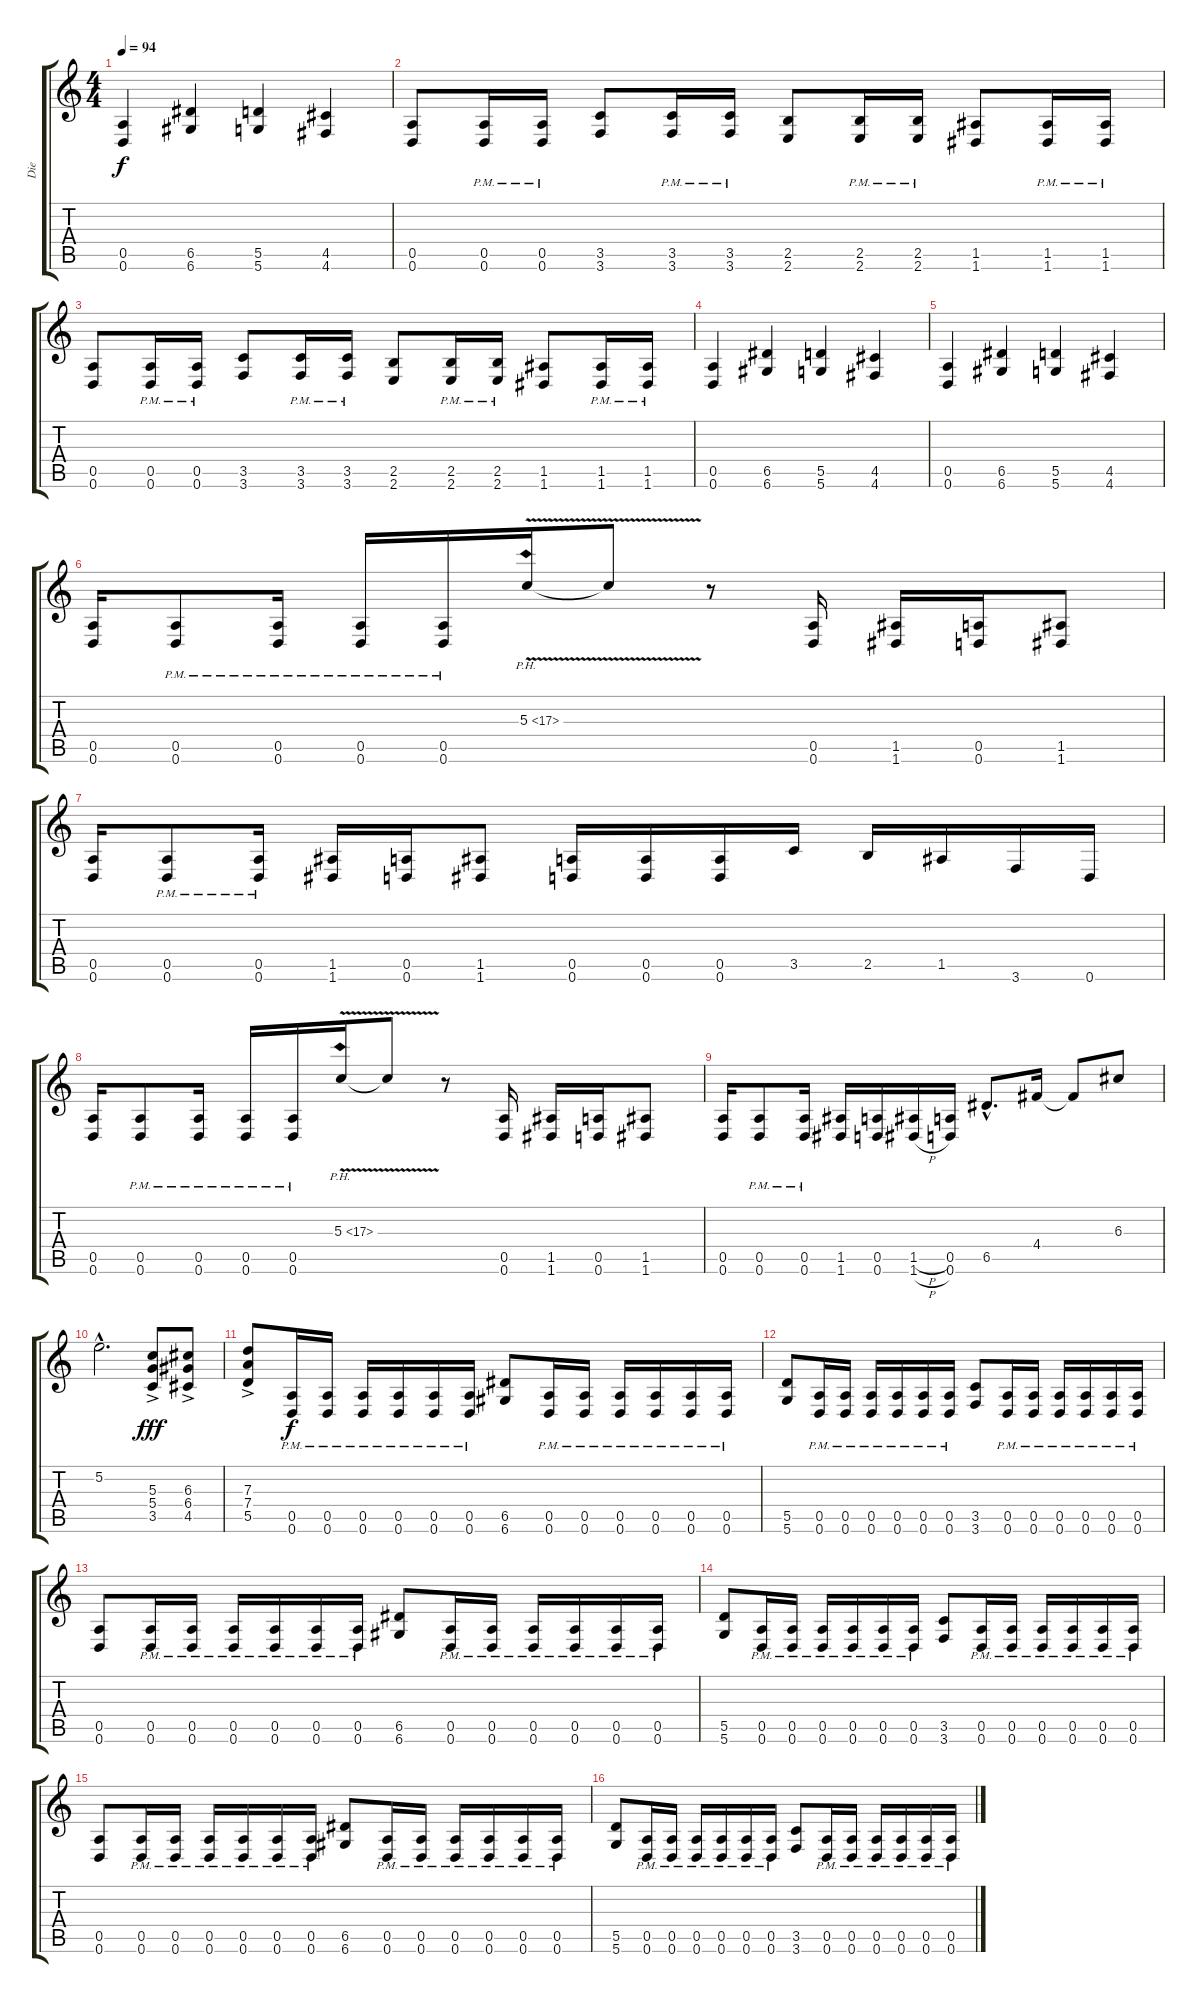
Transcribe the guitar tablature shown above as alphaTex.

\track ("Die" "Die") {instrument overdrivenguitar}
\staff {score tabs}
\tuning (E4 B3 G3 D3 A2 D2) {hide}
\ts (4 4)
\tempo 94
\clef g2
\ks c
(0.5 0.6).4{dy f} (6.5 6.6).4 (5.5 5.6).4 (4.5 4.6).4 |
(0.5 0.6).8 (0.5{pm} 0.6{pm}).16 (0.5{pm} 0.6{pm}).16 (3.5 3.6).8 (3.5{pm} 3.6{pm}).16 (3.5{pm} 3.6{pm}).16 (2.5 2.6).8 (2.5{pm} 2.6{pm}).16 (2.5{pm} 2.6{pm}).16 (1.5 1.6).8 (1.5{pm} 1.6{pm}).16 (1.5{pm} 1.6{pm}).16 |
(0.5 0.6).8 (0.5{pm} 0.6{pm}).16 (0.5{pm} 0.6{pm}).16 (3.5 3.6).8 (3.5{pm} 3.6{pm}).16 (3.5{pm} 3.6{pm}).16 (2.5 2.6).8 (2.5{pm} 2.6{pm}).16 (2.5{pm} 2.6{pm}).16 (1.5 1.6).8 (1.5{pm} 1.6{pm}).16 (1.5{pm} 1.6{pm}).16 |
(0.5 0.6).4 (6.5 6.6).4 (5.5 5.6).4 (4.5 4.6).4 |
(0.5 0.6).4 (6.5 6.6).4 (5.5 5.6).4 (4.5 4.6).4 |
(0.5 0.6).16 (0.5{pm} 0.6{pm}).8 (0.5{pm} 0.6{pm}).16 (0.5{pm} 0.6{pm}).16 (0.5{pm} 0.6{pm}).16 5.3{ph 12 v}.16 5.3{t}.8 r.8 (0.5 0.6).16 (1.5 1.6).16 (0.5 0.6).16 (1.5 1.6).8 |
(0.5 0.6).16 (0.5{pm} 0.6{pm}).8 (0.5{pm} 0.6{pm}).16 (1.5 1.6).16 (0.5 0.6).16 (1.5 1.6).8 (0.5 0.6).16 (0.5 0.6).16 (0.5 0.6).16 3.5.16 2.5.16 1.5.16 3.6.16 0.6.16 |
(0.5 0.6).16 (0.5{pm} 0.6{pm}).8 (0.5{pm} 0.6{pm}).16 (0.5{pm} 0.6{pm}).16 (0.5{pm} 0.6{pm}).16 5.3{ph 12 v}.16 5.3{t}.8 r.8 (0.5 0.6).16 (1.5 1.6).16 (0.5 0.6).16 (1.5 1.6).8 |
(0.5 0.6).16 (0.5{pm} 0.6{pm}).8 (0.5{pm} 0.6{pm}).16 (1.5 1.6).16 (0.5 0.6).16 (1.5{h} 1.6{h}).16 (0.5 0.6).16 6.5{hac}.8{d instrument electricguitarclean} 4.4.16 4.4{t}.8 6.3.8 |
5.2{hac}.2{d} (5.3{ac} 5.4{ac} 3.5{ac}).8{dy fff instrument overdrivenguitar} (6.3{ac} 6.4{ac} 4.5{ac}).8 |
(7.3{ac} 7.4{ac} 5.5{ac}).8 (0.5{pm} 0.6{pm}).16{dy f} (0.5{pm} 0.6{pm}).16 (0.5{pm} 0.6{pm}).16 (0.5{pm} 0.6{pm}).16 (0.5{pm} 0.6{pm}).16 (0.5{pm} 0.6{pm}).16 (6.5 6.6).8 (0.5{pm} 0.6{pm}).16 (0.5{pm} 0.6{pm}).16 (0.5{pm} 0.6{pm}).16 (0.5{pm} 0.6{pm}).16 (0.5{pm} 0.6{pm}).16 (0.5{pm} 0.6{pm}).16 |
(5.5 5.6).8 (0.5{pm} 0.6{pm}).16 (0.5{pm} 0.6{pm}).16 (0.5{pm} 0.6{pm}).16 (0.5{pm} 0.6{pm}).16 (0.5{pm} 0.6{pm}).16 (0.5{pm} 0.6{pm}).16 (3.5 3.6).8 (0.5{pm} 0.6{pm}).16 (0.5{pm} 0.6{pm}).16 (0.5{pm} 0.6{pm}).16 (0.5{pm} 0.6{pm}).16 (0.5{pm} 0.6{pm}).16 (0.5{pm} 0.6{pm}).16 |
(0.5 0.6).8 (0.5{pm} 0.6{pm}).16 (0.5{pm} 0.6{pm}).16 (0.5{pm} 0.6{pm}).16 (0.5{pm} 0.6{pm}).16 (0.5{pm} 0.6{pm}).16 (0.5{pm} 0.6{pm}).16 (6.5 6.6).8 (0.5{pm} 0.6{pm}).16 (0.5{pm} 0.6{pm}).16 (0.5{pm} 0.6{pm}).16 (0.5{pm} 0.6{pm}).16 (0.5{pm} 0.6{pm}).16 (0.5{pm} 0.6{pm}).16 |
(5.5 5.6).8 (0.5{pm} 0.6{pm}).16 (0.5{pm} 0.6{pm}).16 (0.5{pm} 0.6{pm}).16 (0.5{pm} 0.6{pm}).16 (0.5{pm} 0.6{pm}).16 (0.5{pm} 0.6{pm}).16 (3.5 3.6).8 (0.5{pm} 0.6{pm}).16 (0.5{pm} 0.6{pm}).16 (0.5{pm} 0.6{pm}).16 (0.5{pm} 0.6{pm}).16 (0.5{pm} 0.6{pm}).16 (0.5{pm} 0.6{pm}).16 |
(0.5 0.6).8 (0.5{pm} 0.6{pm}).16 (0.5{pm} 0.6{pm}).16 (0.5{pm} 0.6{pm}).16 (0.5{pm} 0.6{pm}).16 (0.5{pm} 0.6{pm}).16 (0.5{pm} 0.6{pm}).16 (6.5 6.6).8 (0.5{pm} 0.6{pm}).16 (0.5{pm} 0.6{pm}).16 (0.5{pm} 0.6{pm}).16 (0.5{pm} 0.6{pm}).16 (0.5{pm} 0.6{pm}).16 (0.5{pm} 0.6{pm}).16 |
(5.5 5.6).8 (0.5{pm} 0.6{pm}).16 (0.5{pm} 0.6{pm}).16 (0.5{pm} 0.6{pm}).16 (0.5{pm} 0.6{pm}).16 (0.5{pm} 0.6{pm}).16 (0.5{pm} 0.6{pm}).16 (3.5 3.6).8 (0.5{pm} 0.6{pm}).16 (0.5{pm} 0.6{pm}).16 (0.5{pm} 0.6{pm}).16 (0.5{pm} 0.6{pm}).16 (0.5{pm} 0.6{pm}).16 (0.5{pm} 0.6{pm}).16
